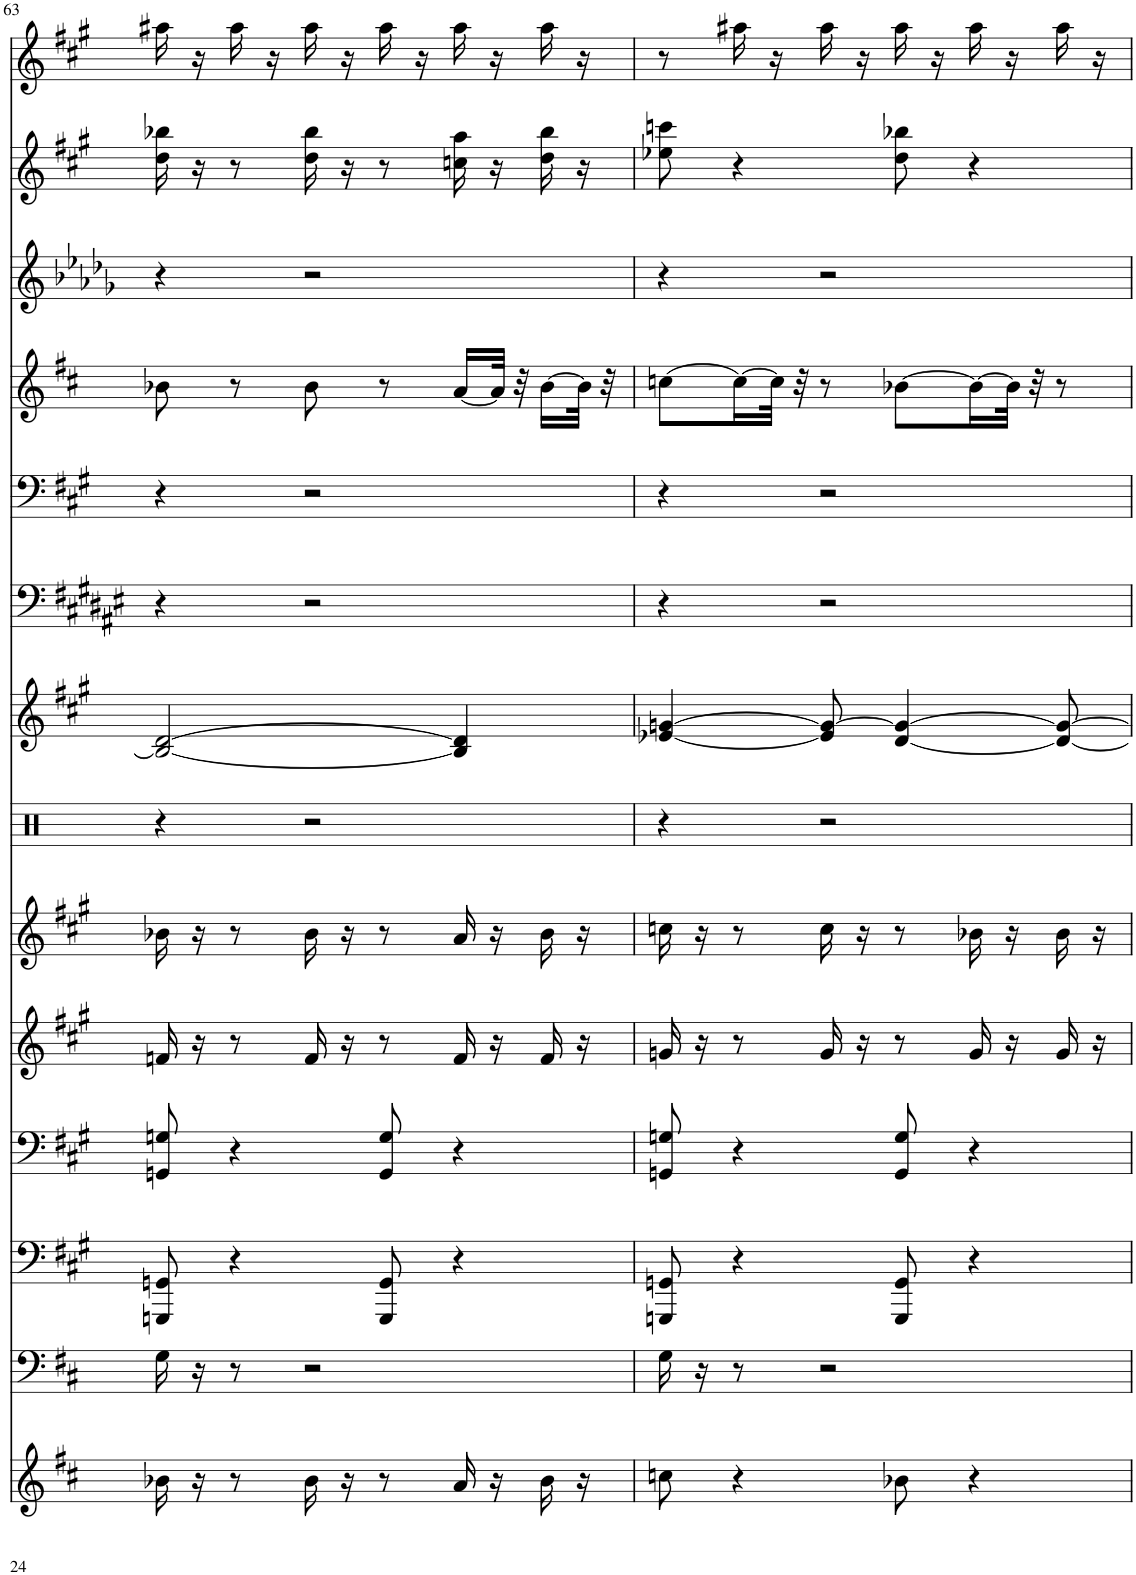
**kern	**kern	**kern	**kern	**kern	**kern	**kern	**kern	**kern	**kern	**kern	**kern	**kern	**kern
*part14	*part13	*part12	*part11	*part10	*part9	*part8	*part7	*part6	*part5	*part4	*part3	*part2	*part1
*staff14	*staff13	*staff12	*staff11	*staff10	*staff9	*staff8	*staff7	*staff6	*staff5	*staff4	*staff3	*staff2	*staff1
*I"Brass	*I"Timpani	*I"D.Basses	*I"Cellos	*I"Violas	*I"Violins	*I"Cymbals	*I"Male-voice Choir	*I"Tuba	*I"Trombones	*I"Trumpet I	*I"French Horns	*I"2 Violins	*I"Trumpet II
*I'Brs	*I'Timp	*	*	*	*	*	*I'Ch	*I'Tba	*I'Trb	*I'Tpt	*I'Hn	*	*I'Tpt
!!LO:PB:g=z
*clefG2	*clefF4	*clefF4	*clefF4	*clefG2	*clefG2	*clefX	*clefG2	*clefF4	*clefF4	*clefG2	*clefG2	*clefG2	*clefG2
*	*	*Trd7c12	*	*	*	*	*	*	*	*Trd1c2	*Trd4c7	*	*Trd1c2
*k[f#c#]	*k[f#c#]	*k[f#c#g#]	*k[f#c#g#]	*k[f#c#g#]	*k[f#c#g#]	*k[]	*k[f#c#g#]	*k[f#c#g#d#a#e#]	*k[f#c#g#]	*k[f#c#]	*k[b-e-a-d-g-]	*k[f#c#g#]	*k[f#c#g#]
*M6/8	*M6/8	*M6/8	*M6/8	*M6/8	*M6/8	*M6/8	*M6/8	*M6/8	*M6/8	*M6/8	*M6/8	*M6/8	*M6/8
=63	=63	=63	=63	=63	=63	=63	=63	=63	=63	=63	=63	=63	=63
16b-X\	16G\	8GGGn/ 8GGn/	8GGn/ 8Gn/	16fn/	16b-X\	4r	2B-/_ [2d/	4r	4r	8b-X\	4r	16dd\ 16bb-X\	16aa#X\
16r	16r	.	.	16r	16r	.	.	.	.	.	.	16r	16r
8r	8r	4r	4r	8r	8r	.	.	.	.	8r	.	8r	16aa#\
.	.	.	.	.	.	.	.	.	.	.	.	.	16r
16b-\	2r	.	.	16f/	16b-\	2r	.	2r	2r	8b-\	2r	16dd\ 16bb-\	16aa#\
16r	.	.	.	16r	16r	.	.	.	.	.	.	16r	16r
8r	.	8GGG/ 8GG/	8GG/ 8G/	8r	8r	.	.	.	.	8r	.	8r	16aa#\
.	.	.	.	.	.	.	.	.	.	.	.	.	16r
16a/	.	4r	4r	16f/	16a/	.	4B-/] 4d/]	.	.	[16a/LL	.	16ccn\ 16aa\	16aa#\
16r	.	.	.	16r	16r	.	.	.	.	32a/JJk]	.	16r	16r
.	.	.	.	.	.	.	.	.	.	32r	.	.	.
16b-\	.	.	.	16f/	16b-\	.	.	.	.	[16b-\LL	.	16dd\ 16bb-\	16aa#\
16r	.	.	.	16r	16r	.	.	.	.	32b-\JJk]	.	16r	16r
.	.	.	.	.	.	.	.	.	.	32r	.	.	.
=64	=64	=64	=64	=64	=64	=64	=64	=64	=64	=64	=64	=64	=64
8ccn\	16G\	8GGGn/ 8GGn/	8GGn/ 8Gn/	16gn/	16ccn\	4r	[4e-X/ [4gn/	4r	4r	[8ccn\L	4r	8ee-X\ 8cccn\	8r
.	16r	.	.	16r	16r	.	.	.	.	.	.	.	.
4r	8r	4r	4r	8r	8r	.	.	.	.	16cc\L_	.	4r	16aa#X\
.	.	.	.	.	.	.	.	.	.	32cc\JJk]	.	.	16r
.	.	.	.	.	.	.	.	.	.	32r	.	.	.
.	2r	.	.	16g/	16cc\	2r	8e-/] 8g/_	2r	2r	8r	2r	.	16aa#\
.	.	.	.	16r	16r	.	.	.	.	.	.	.	16r
8b-X\	.	8GGG/ 8GG/	8GG/ 8G/	8r	8r	.	[4d/ 4g/_	.	.	[8b-X\L	.	8dd\ 8bb-X\	16aa#\
.	.	.	.	.	.	.	.	.	.	.	.	.	16r
4r	.	4r	4r	16g/	16b-X\	.	.	.	.	16b-\L_	.	4r	16aa#\
.	.	.	.	16r	16r	.	.	.	.	32b-\JJk]	.	.	16r
.	.	.	.	.	.	.	.	.	.	32r	.	.	.
.	.	.	.	16g/	16b-\	.	8d/_ 8g/_	.	.	8r	.	.	16aa#\
.	.	.	.	16r	16r	.	.	.	.	.	.	.	16r
=	=	=	=	=	=	=	=	=	=	=	=	=	=
*-	*-	*-	*-	*-	*-	*-	*-	*-	*-	*-	*-	*-	*-
